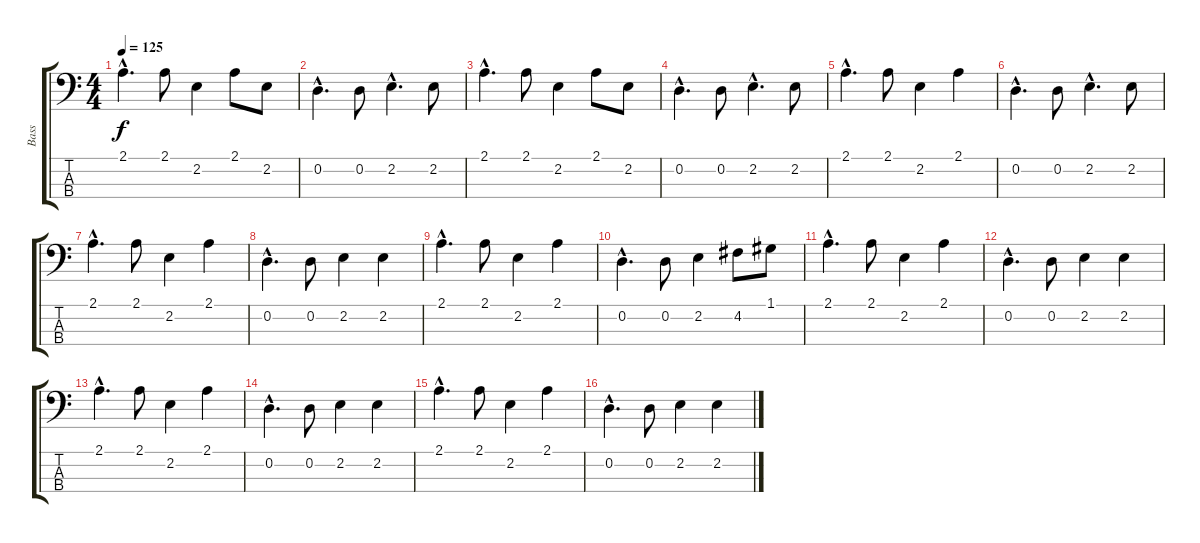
\track ("Bass" "Bass") {instrument electricbassfinger}
\staff {score tabs}
\tuning (G2 D2 A1 E1) {hide}
\ts (4 4)
\tempo 125
\clef f4
\ks c
2.1{hac}.4{d dy f} 2.1.8 2.2.4 2.1.8 2.2.8 |
0.2{hac}.4{d} 0.2.8 2.2{hac}.4{d} 2.2.8 |
2.1{hac}.4{d} 2.1.8 2.2.4 2.1.8 2.2.8 |
0.2{hac}.4{d} 0.2.8 2.2{hac}.4{d} 2.2.8 |
2.1{hac}.4{d} 2.1.8 2.2.4 2.1.4 |
0.2{hac}.4{d} 0.2.8 2.2{hac}.4{d} 2.2.8 |
2.1{hac}.4{d} 2.1.8 2.2.4 2.1.4 |
0.2{hac}.4{d} 0.2.8 2.2.4 2.2.4 |
2.1{hac}.4{d} 2.1.8 2.2.4 2.1.4 |
0.2{hac}.4{d} 0.2.8 2.2.4 4.2.8 1.1.8 |
2.1{hac}.4{d} 2.1.8 2.2.4 2.1.4 |
0.2{hac}.4{d} 0.2.8 2.2.4 2.2.4 |
2.1{hac}.4{d} 2.1.8 2.2.4 2.1.4 |
0.2{hac}.4{d} 0.2.8 2.2.4 2.2.4 |
2.1{hac}.4{d} 2.1.8 2.2.4 2.1.4 |
0.2{hac}.4{d} 0.2.8 2.2.4 2.2.4
